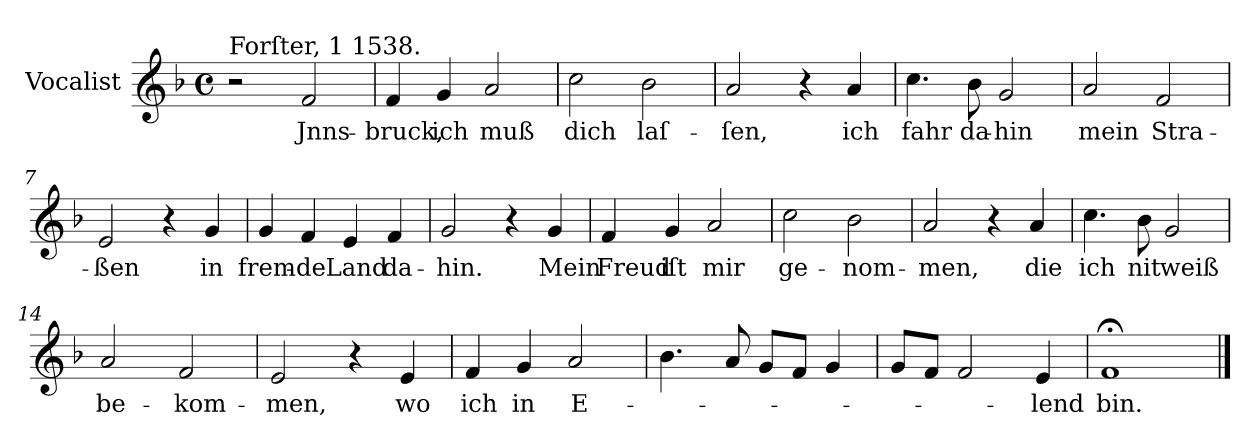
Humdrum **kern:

**kern	**text
*part1	*part1
*staff1	*staff1
*I"Vocalist	*
*k[b-]	*
*F:	*
*M4/4	*
*met(c)	*
=1	=1
!LO:TX:a:t=Forſter, 1 1538.	!
2r	.
2f	Jnns-
=2	=2
4f	-bruck,
4g	ich
2a	muß
=3	=3
2cc	dich
2b-	laſ-
=4	=4
2a	-ſen,
4r	.
4a	ich
=5	=5
4.cc	fahr
8b-	da-
2g	-hin
=6	=6
2a	mein
2f	Stra-
=7	=7
2e	-ßen
4r	.
4g	in
=8	=8
4g	frem-
4f	-de
4e	Land
4f	da-
=9	=9
2g	-hin.
4r	.
4g	Mein
=10	=10
4f	Freud
4g	iſt
2a	mir
=11	=11
2cc	ge-
2b-	-nom-
=12	=12
2a	-men,
4r	.
4a	die
=13	=13
4.cc	ich
8b-	nit
2g	weiß
=14	=14
2a	be-
2f	-kom-
=15	=15
2e	-men,
4r	.
4e	wo
=16	=16
4f	ich
4g	in
2a	E-
=17	=17
4.b-	.
8a	.
8gL	.
8fJ	.
4g	.
=18	=18
8gL	.
8fJ	.
2f	.
4e	-lend
=19	=19
1f;<	bin.
==	==
*-	*-
